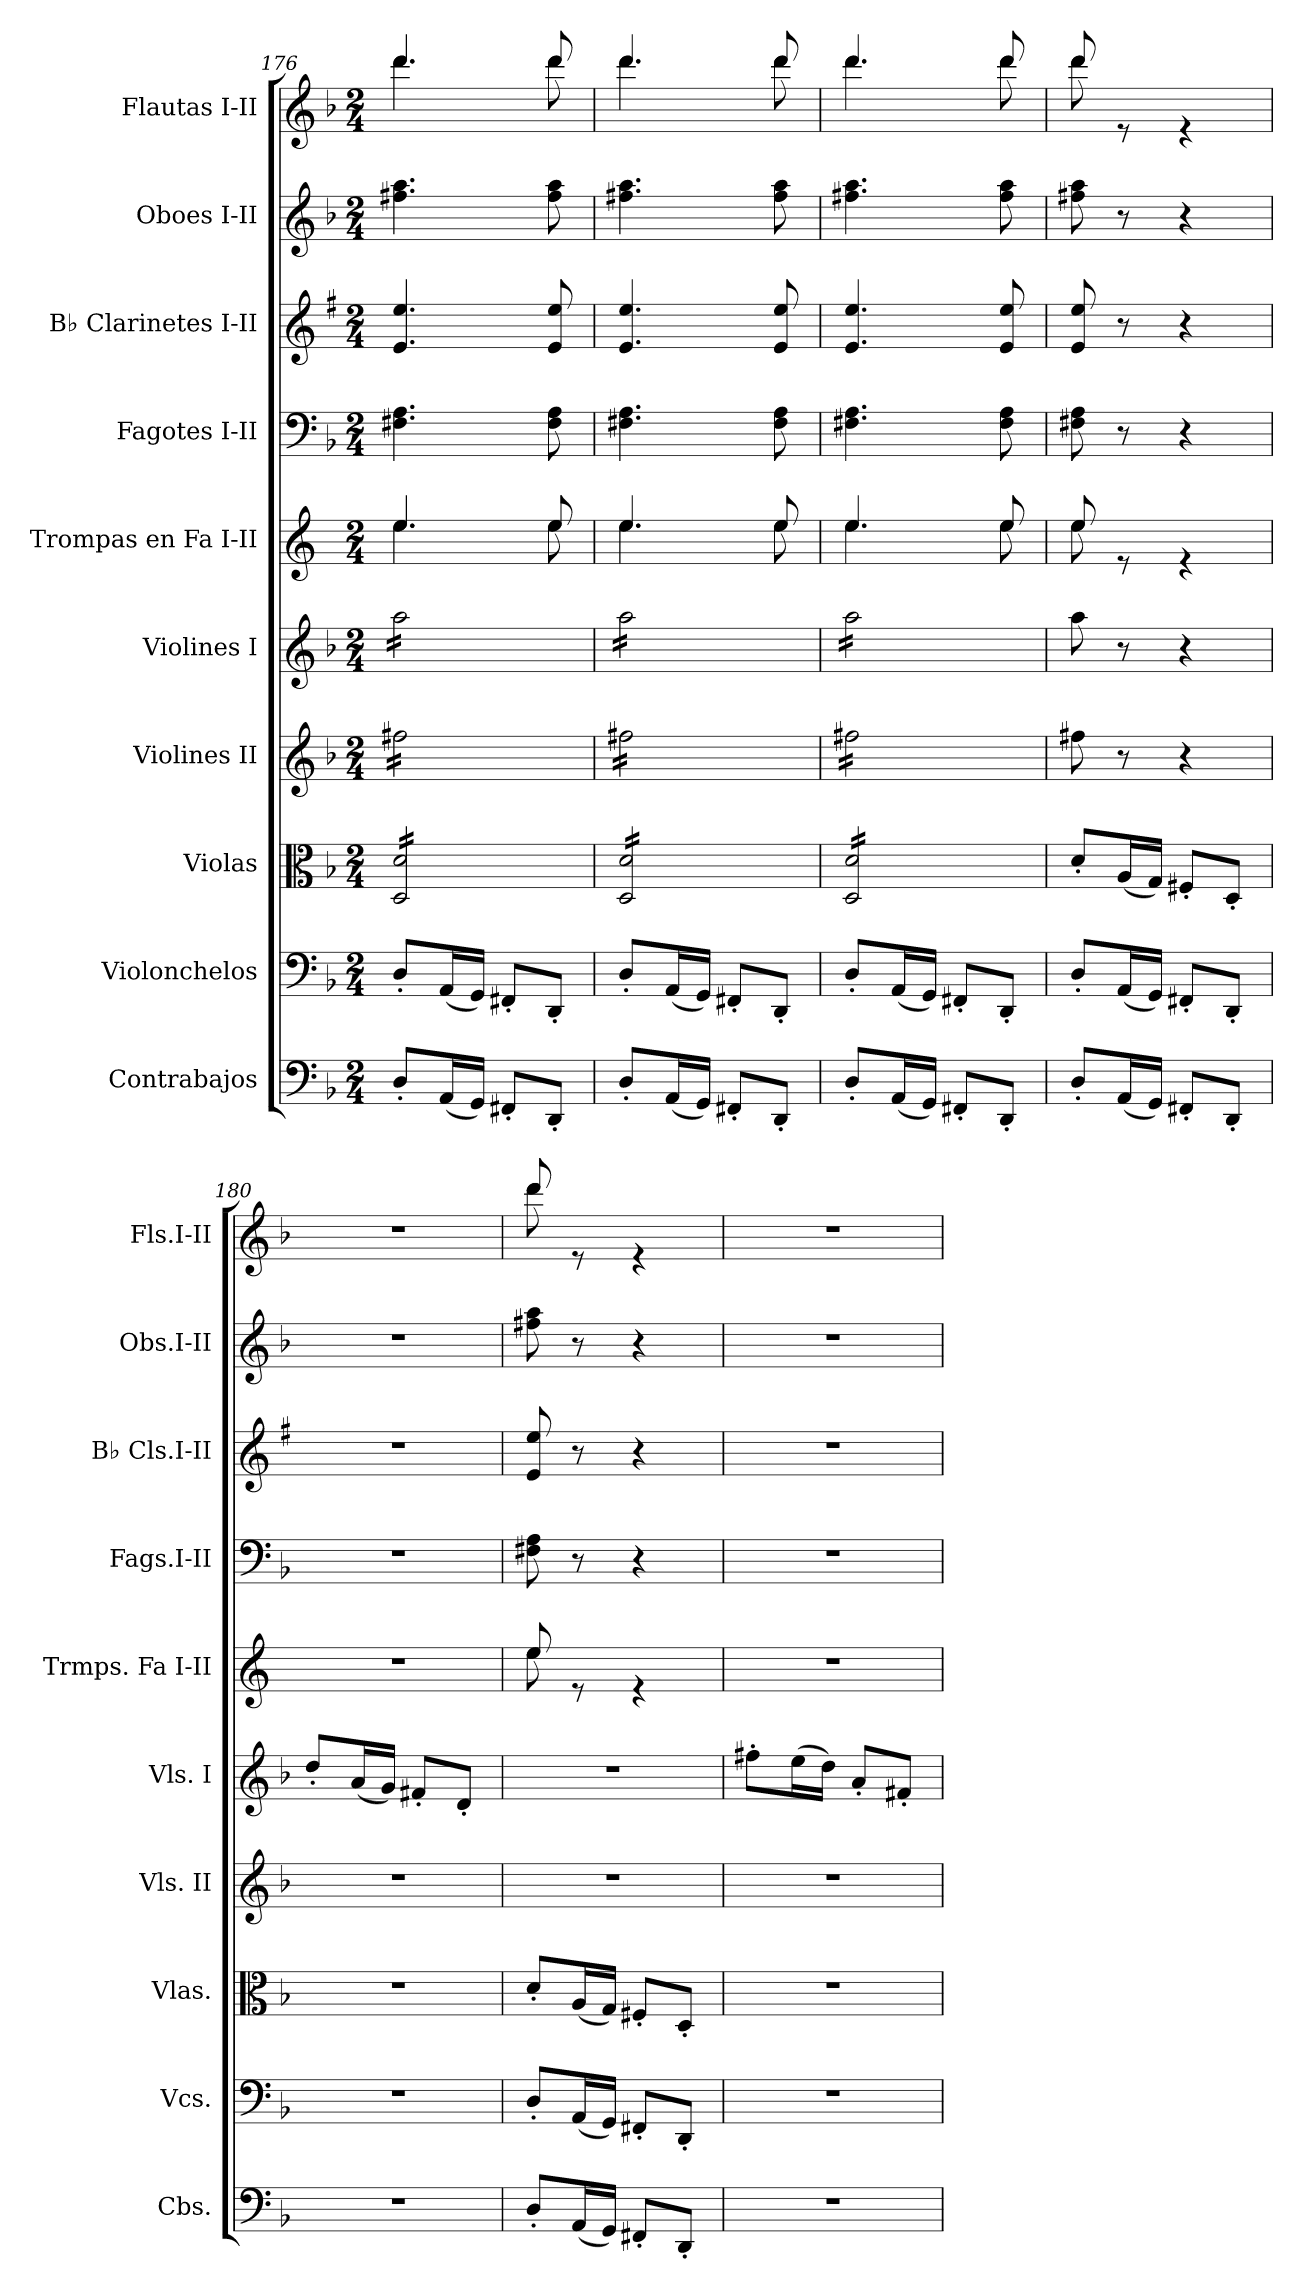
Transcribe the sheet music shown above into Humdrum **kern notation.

**kern	**kern	**kern	**kern	**kern	**kern	**kern	**kern	**kern	**kern
*part10	*part9	*part8	*part7	*part6	*part5	*part4	*part3	*part2	*part1
*staff10	*staff9	*staff8	*staff7	*staff6	*staff5	*staff4	*staff3	*staff2	*staff1
*I"Contrabajos	*I"Violonchelos	*I"Violas	*I"Violines II	*I"Violines I	*I"Trompas en Fa I-II	*I"Fagotes I-II	*I"B♭ Clarinetes I-II	*I"Oboes I-II	*I"Flautas I-II
*I'Cbs.	*I'Vcs.	*I'Vlas.	*I'Vls. II	*I'Vls. I	*I'Trmps. Fa I-II	*I'Fags.I-II	*I'B♭ Cls.I-II	*I'Obs.I-II	*I'Fls.I-II
*clefF4	*clefF4	*clefC3	*clefG2	*clefG2	*clefG2	*clefF4	*clefG2	*clefG2	*clefG2
*ITrd7c12	*	*	*	*	*ITrd4c7	*	*ITrd1c2	*	*
*k[b-]	*k[b-]	*k[b-]	*k[b-]	*k[b-]	*k[b-]	*k[b-]	*k[b-]	*k[b-]	*k[b-]
*M2/4	*M2/4	*M2/4	*M2/4	*M2/4	*M2/4	*M2/4	*M2/4	*M2/4	*M2/4
=176	=176	=176	=176	=176	=176	=176	=176	=176	=176
*	*	*	*	*	*^	*	*	*	*^
*	*	*tremolo	*	*	*	*	*	*	*	*	*
*	*	*	*tremolo	*	*	*	*	*	*	*	*
*	*	*	*	*tremolo	*	*	*	*	*	*	*
8DD'/L	8D'/L	16D/ 16d/LL	16ff#X\LL	16aa\LL	4.a/	4.a\	4.F#X\ 4.A\	4.d/ 4.dd/	4.ff#X\ 4.aa\	4.ddd/	4.ddd\
.	.	16D/ 16d/	16ff#X\	16aa\	.	.	.	.	.	.	.
(16AAA/L	(16AA/L	16D/ 16d/	16ff#X\	16aa\	.	.	.	.	.	.	.
16GGG/JJ)	16GG/JJ)	16D/ 16d/	16ff#X\	16aa\	.	.	.	.	.	.	.
8FFF#X'/L	8FF#X'/L	16D/ 16d/	16ff#X\	16aa\	.	.	.	.	.	.	.
.	.	16D/ 16d/	16ff#X\	16aa\	.	.	.	.	.	.	.
8DDD'/J	8DD'/J	16D/ 16d/	16ff#X\	16aa\	8a/	8a\	8F#\ 8A\	8d/ 8dd/	8ff#\ 8aa\	8ddd/	8ddd\
.	.	16D/ 16d/JJ	16ff#X\JJ	16aa\JJ	.	.	.	.	.	.	.
!!LO:PB:g=z	!!
=177	=177	=177	=177	=177	=177	=177	=177	=177	=177	=177	=177
8DD'/L	8D'/L	16D/ 16d/LL	16ff#X\LL	16aa\LL	4.a/	4.a\	4.F#X\ 4.A\	4.d/ 4.dd/	4.ff#X\ 4.aa\	4.ddd/	4.ddd\
.	.	16D/ 16d/	16ff#X\	16aa\	.	.	.	.	.	.	.
(16AAA/L	(16AA/L	16D/ 16d/	16ff#X\	16aa\	.	.	.	.	.	.	.
16GGG/JJ)	16GG/JJ)	16D/ 16d/	16ff#X\	16aa\	.	.	.	.	.	.	.
8FFF#X'/L	8FF#X'/L	16D/ 16d/	16ff#X\	16aa\	.	.	.	.	.	.	.
.	.	16D/ 16d/	16ff#X\	16aa\	.	.	.	.	.	.	.
8DDD'/J	8DD'/J	16D/ 16d/	16ff#X\	16aa\	8a/	8a\	8F#\ 8A\	8d/ 8dd/	8ff#\ 8aa\	8ddd/	8ddd\
.	.	16D/ 16d/JJ	16ff#X\JJ	16aa\JJ	.	.	.	.	.	.	.
=178	=178	=178	=178	=178	=178	=178	=178	=178	=178	=178	=178
8DD'/L	8D'/L	16D/ 16d/LL	16ff#X\LL	16aa\LL	4.a/	4.a\	4.F#X\ 4.A\	4.d/ 4.dd/	4.ff#X\ 4.aa\	4.ddd/	4.ddd\
.	.	16D/ 16d/	16ff#X\	16aa\	.	.	.	.	.	.	.
(16AAA/L	(16AA/L	16D/ 16d/	16ff#X\	16aa\	.	.	.	.	.	.	.
16GGG/JJ)	16GG/JJ)	16D/ 16d/	16ff#X\	16aa\	.	.	.	.	.	.	.
8FFF#X'/L	8FF#X'/L	16D/ 16d/	16ff#X\	16aa\	.	.	.	.	.	.	.
.	.	16D/ 16d/	16ff#X\	16aa\	.	.	.	.	.	.	.
8DDD'/J	8DD'/J	16D/ 16d/	16ff#X\	16aa\	8a/	8a\	8F#\ 8A\	8d/ 8dd/	8ff#\ 8aa\	8ddd/	8ddd\
.	.	16D/ 16d/JJ	16ff#X\JJ	16aa\JJ	.	.	.	.	.	.	.
*	*	*	*	*Xtremolo	*	*	*	*	*	*	*
*	*	*	*Xtremolo	*	*	*	*	*	*	*	*
*	*	*Xtremolo	*	*	*	*	*	*	*	*	*
=179	=179	=179	=179	=179	=179	=179	=179	=179	=179	=179	=179
8DD'/L	8D'/L	8d'/L	8ff#X\	8aa\	8a/	8a\	8F#X\ 8A\	8d/ 8dd/	8ff#X\ 8aa\	8ddd/	8ddd\
(16AAA/L	(16AA/L	(16A/L	8r	8r	8re	4.ryy	8r	8r	8r	8re	4.ryy
16GGG/JJ)	16GG/JJ)	16G/JJ)	.	.	.	.	.	.	.	.	.
8FFF#X'/L	8FF#X'/L	8F#X'/L	4r	4r	4re	.	4r	4r	4r	4re	.
8DDD'/J	8DD'/J	8D'/J	.	.	.	.	.	.	.	.	.
*	*	*	*	*	*v	*v	*	*	*	*v	*v
=180	=180	=180	=180	=180	=180	=180	=180	=180	=180
2r	2r	2r	2r	8dd'/L	2r	2r	2r	2r	2r
.	.	.	.	(16a/L	.	.	.	.	.
.	.	.	.	16g/JJ)	.	.	.	.	.
.	.	.	.	8f#X'/L	.	.	.	.	.
.	.	.	.	8d'/J	.	.	.	.	.
=181	=181	=181	=181	=181	=181	=181	=181	=181	=181
*	*	*	*	*	*^	*	*	*	*^
8DD'/L	8D'/L	8d'/L	2r	2r	8a/	8a\	8F#X\ 8A\	8d/ 8dd/	8ff#X\ 8aa\	8ddd/	8ddd\
(16AAA/L	(16AA/L	(16A/L	.	.	8re	4.ryy	8r	8r	8r	8re	4.ryy
16GGG/JJ)	16GG/JJ)	16G/JJ)	.	.	.	.	.	.	.	.	.
8FFF#X'/L	8FF#X'/L	8F#X'/L	.	.	4re	.	4r	4r	4r	4re	.
8DDD'/J	8DD'/J	8D'/J	.	.	.	.	.	.	.	.	.
*	*	*	*	*	*v	*v	*	*	*	*v	*v
!!LO:PB:g=z
=182	=182	=182	=182	=182	=182	=182	=182	=182	=182
2r	2r	2r	2r	8ff#X'\L	2r	2r	2r	2r	2r
.	.	.	.	(16ee\L	.	.	.	.	.
.	.	.	.	16dd\JJ)	.	.	.	.	.
.	.	.	.	8a'/L	.	.	.	.	.
.	.	.	.	8f#X'/J	.	.	.	.	.
=	=	=	=	=	=	=	=	=	=
*-	*-	*-	*-	*-	*-	*-	*-	*-	*-
